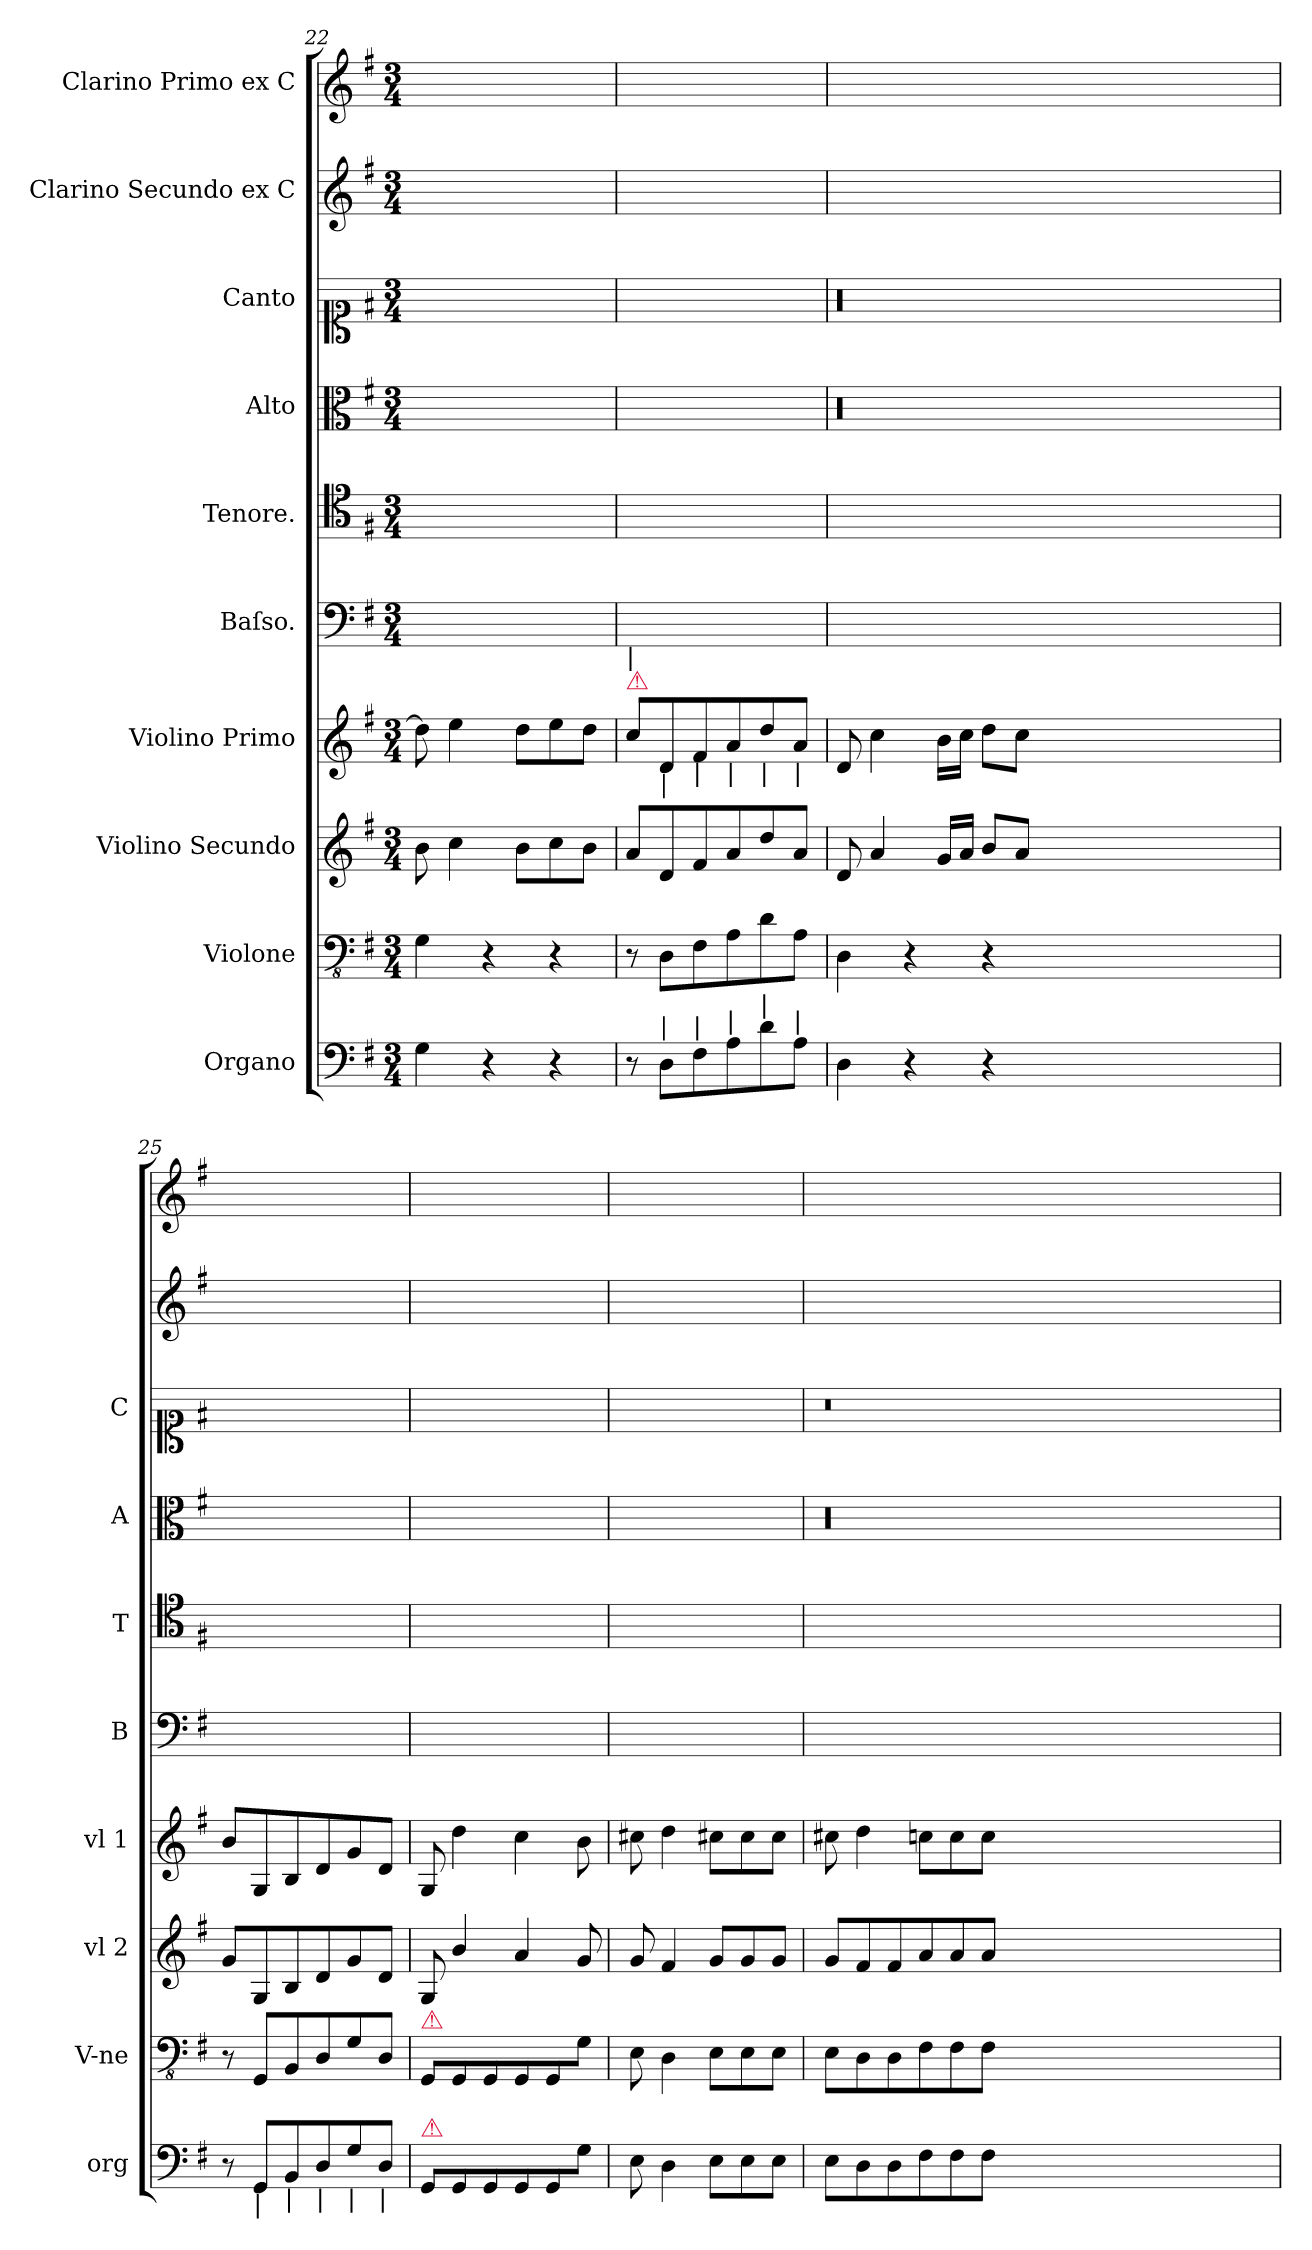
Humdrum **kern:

**kern	**kern	**kern	**kern	**kern	**kern	**kern	**kern	**kern	**kern
*part10	*part9	*part8	*part7	*part6	*part5	*part4	*part3	*part2	*part1
*staff10	*staff9	*staff8	*staff7	*staff6	*staff5	*staff4	*staff3	*staff2	*staff1
*I"Organo	*I"Violone	*I"Violino Secundo	*I"Violino Primo	*I"Baſso.	*I"Tenore.	*I"Alto	*I"Canto	*I"Clarino Secundo ex C	*I"Clarino Primo ex C
*I'org	*I'V-ne	*I'vl 2	*I'vl 1	*I'B	*I'T	*I'A	*I'C	*	*
*clefF4	*clefFv4	*clefG2	*clefG2	*clefF4	*clefC4	*clefC3	*clefC1	*clefG2	*clefG2
*k[f#]	*k[f#]	*k[f#]	*k[f#]	*k[f#]	*k[f#]	*k[f#]	*k[f#]	*k[f#]	*k[f#]
*M3/4	*M3/4	*M3/4	*M3/4	*M3/4	*M3/4	*M3/4	*M3/4	*M3/4	*M3/4
=22	=22	=22	=22	=22	=22	=22	=22	=22	=22
4G\	4GG\	8b\	8dd\]	2.ryy	2.ryy	2.ryy	2.ryy	2.ryy	2.ryy
.	.	4cc\	4ee\	.	.	.	.	.	.
4r	4r	.	.	.	.	.	.	.	.
.	.	8b\L	8dd\L	.	.	.	.	.	.
4r	4r	8cc\	8ee\	.	.	.	.	.	.
.	.	8b\J	8dd\J	.	.	.	.	.	.
=23	=23	=23	=23	=23	=23	=23	=23	=23	=23
!	!	!	!LO:TX:a:color=crimson:t=⚠	!	!	!	!	!	!
!	!	!	!LO:TX:a:t=|	!	!	!	!	!	!
8r	8r	8a/L	8cc\L	2.ryy	2.ryy	2.ryy	2.ryy	2.ryy	2.ryy
!	!	!	!LO:TX:b:t=|	!	!	!	!	!	!
!LO:TX:a:t=|	!	!	!	!	!	!	!	!	!
8D\L	8DD\L	8d/	8d/	.	.	.	.	.	.
!	!	!	!LO:TX:b:t=|	!	!	!	!	!	!
!LO:TX:a:t=|	!	!	!	!	!	!	!	!	!
8F#\	8FF#\	8f#/	8f#/	.	.	.	.	.	.
!	!	!	!LO:TX:b:t=|	!	!	!	!	!	!
!LO:TX:a:t=|	!	!	!	!	!	!	!	!	!
8A\	8AA\	8a/	8a/	.	.	.	.	.	.
!	!	!	!LO:TX:b:t=|	!	!	!	!	!	!
!LO:TX:a:t=|	!	!	!	!	!	!	!	!	!
8d\	8D\	8dd/	8dd/	.	.	.	.	.	.
!	!	!	!LO:TX:b:t=|	!	!	!	!	!	!
!LO:TX:a:t=|	!	!	!	!	!	!	!	!	!
8A\J	8AA\J	8a/J	8a/J	.	.	.	.	.	.
=24	=24	=24	=24	=24	=24	=24	=24	=24	=24
!	!	!	!	!	!	!LO:N:vis=00	!LO:N:vis=00	!	!
4D\	4DD\	8d/	8d/	2.ryy	2.ryy	0.r	0.r	2.ryy	2.ryy
.	.	4a/	4cc\	.	.	.	.	.	.
4r	4r	.	.	.	.	.	.	.	.
.	.	16g/LL	16b\LL	.	.	.	.	.	.
.	.	16a/JJ	16cc\JJ	.	.	.	.	.	.
4r	4r	8b/L	8dd\L	.	.	.	.	.	.
.	.	8a/J	8cc\J	.	.	.	.	.	.
0ryy	0ryy	0ryy	0ryy	0ryy	0ryy	.	.	0ryy	0ryy
4ryy	4ryy	4ryy	4ryy	4ryy	4ryy	.	.	4ryy	4ryy
=25	=25	=25	=25	=25	=25	=25	=25	=25	=25
8r	8r	8g/L	8b/L	2.ryy	2.ryy	2.ryy	2.ryy	2.ryy	2.ryy
!LO:TX:b:t=|	!	!	!	!	!	!	!	!	!
8GG/L	8GGG/L	8G/	8G/	.	.	.	.	.	.
!LO:TX:b:t=|	!	!	!	!	!	!	!	!	!
8BB/	8BBB/	8B/	8B/	.	.	.	.	.	.
!LO:TX:b:t=|	!	!	!	!	!	!	!	!	!
8D/	8DD/	8d/	8d/	.	.	.	.	.	.
!LO:TX:b:t=|	!	!	!	!	!	!	!	!	!
8G/	8GG/	8g/	8g/	.	.	.	.	.	.
!LO:TX:b:t=|	!	!	!	!	!	!	!	!	!
8D/J	8DD/J	8d/J	8d/J	.	.	.	.	.	.
=26	=26	=26	=26	=26	=26	=26	=26	=26	=26
!	!LO:TX:a:color=crimson:t=⚠	!	!	!	!	!	!	!	!
!LO:TX:a:color=crimson:t=⚠	!	!	!	!	!	!	!	!	!
8GG/L	8GGG/L	8G/	8G/	2.ryy	2.ryy	2.ryy	2.ryy	2.ryy	2.ryy
8GG/	8GGG/	4b/	4dd\	.	.	.	.	.	.
8GG/	8GGG/	.	.	.	.	.	.	.	.
8GG/	8GGG/	4a/	4cc\	.	.	.	.	.	.
8GG/	8GGG/	.	.	.	.	.	.	.	.
8G\J	8GG\J	8g/	8b\	.	.	.	.	.	.
=27	=27	=27	=27	=27	=27	=27	=27	=27	=27
8E\	8EE\	8g/	8cc#X\	2.ryy	2.ryy	2.ryy	2.ryy	2.ryy	2.ryy
4D\	4DD\	4f#/	4dd\	.	.	.	.	.	.
8E\L	8EE\L	8g/L	8cc#X\L	.	.	.	.	.	.
8E\	8EE\	8g/	8cc#\	.	.	.	.	.	.
8E\J	8EE\J	8g/J	8cc#\J	.	.	.	.	.	.
=28	=28	=28	=28	=28	=28	=28	=28	=28	=28
!	!	!	!	!	!	!LO:N:vis=00	!LO:N:vis=0	!	!
8E\L	8EE\L	8g/L	8cc#X\	2.ryy	2.ryy	0.r	1.r	2.ryy	2.ryy
8D\	8DD\	8f#/	4dd\	.	.	.	.	.	.
8D\	8DD\	8f#/	.	.	.	.	.	.	.
8F#\	8FF#\	8a/	8ccn\L	.	.	.	.	.	.
8F#\	8FF#\	8a/	8cc\	.	.	.	.	.	.
8F#\J	8FF#\J	8a/J	8cc\J	.	.	.	.	.	.
0ryy	0ryy	0ryy	0ryy	0ryy	0ryy	.	.	0ryy	0ryy
.	.	.	.	.	.	.	1.ryy	.	.
4ryy	4ryy	4ryy	4ryy	4ryy	4ryy	.	.	4ryy	4ryy
=	=	=	=	=	=	=	=	=	=
*-	*-	*-	*-	*-	*-	*-	*-	*-	*-
